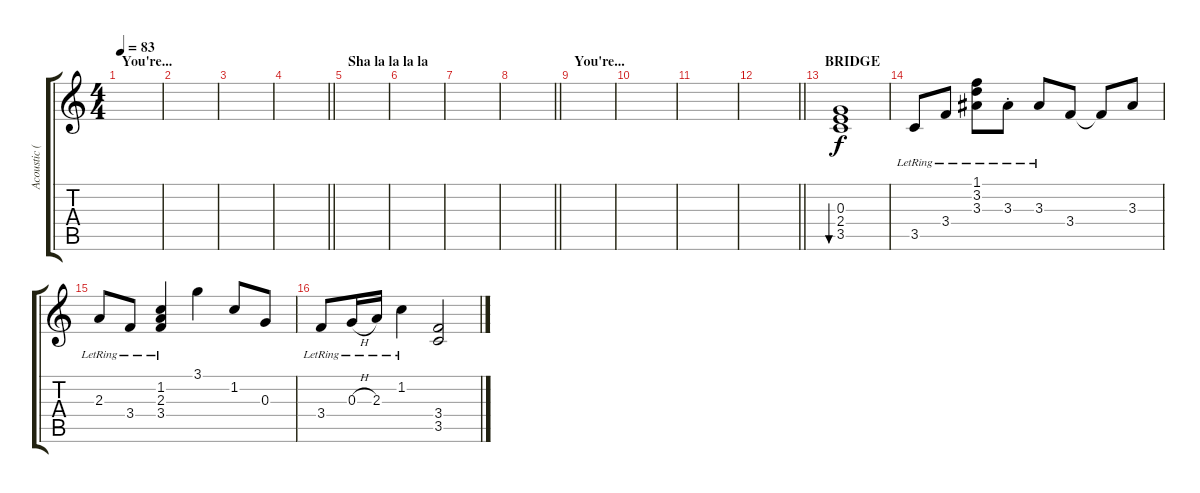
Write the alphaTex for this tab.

\track ("Acoustic (Perkins)" "Acoustic (") {instrument acousticguitarsteel}
\staff {score tabs}
\tuning (E4 B3 G3 D3 A2 E2) {hide}
\ts (4 4)
\section ("" "You're...")
\tempo 83
\clef g2
\ks c
|
|
|
\barLineRight lightlight
|
\section ("" "Sha la la la la")
|
|
|
\barLineRight lightlight
|
\section ("" "You're...")
|
|
|
\barLineRight lightlight
|
\section ("" "BRIDGE")
(0.3 2.4 3.5).1{bu 120 dy f} |
3.5{lr}.8 3.4{lr}.8 (1.1{lr} 3.2{lr} 3.3{lr}).8 3.3{st lr}.8 3.3{lr}.8 3.4.8 3.4{t}.8 3.3.8 |
2.3{lr}.8 3.4{lr}.8 (1.2{lr} 2.3{lr} 3.4).4 3.1.4 1.2.8 0.3.8 |
3.4{lr}.8 0.3{h lr}.16 2.3{lr}.16 1.2{lr}.4 (3.4 3.5).2
